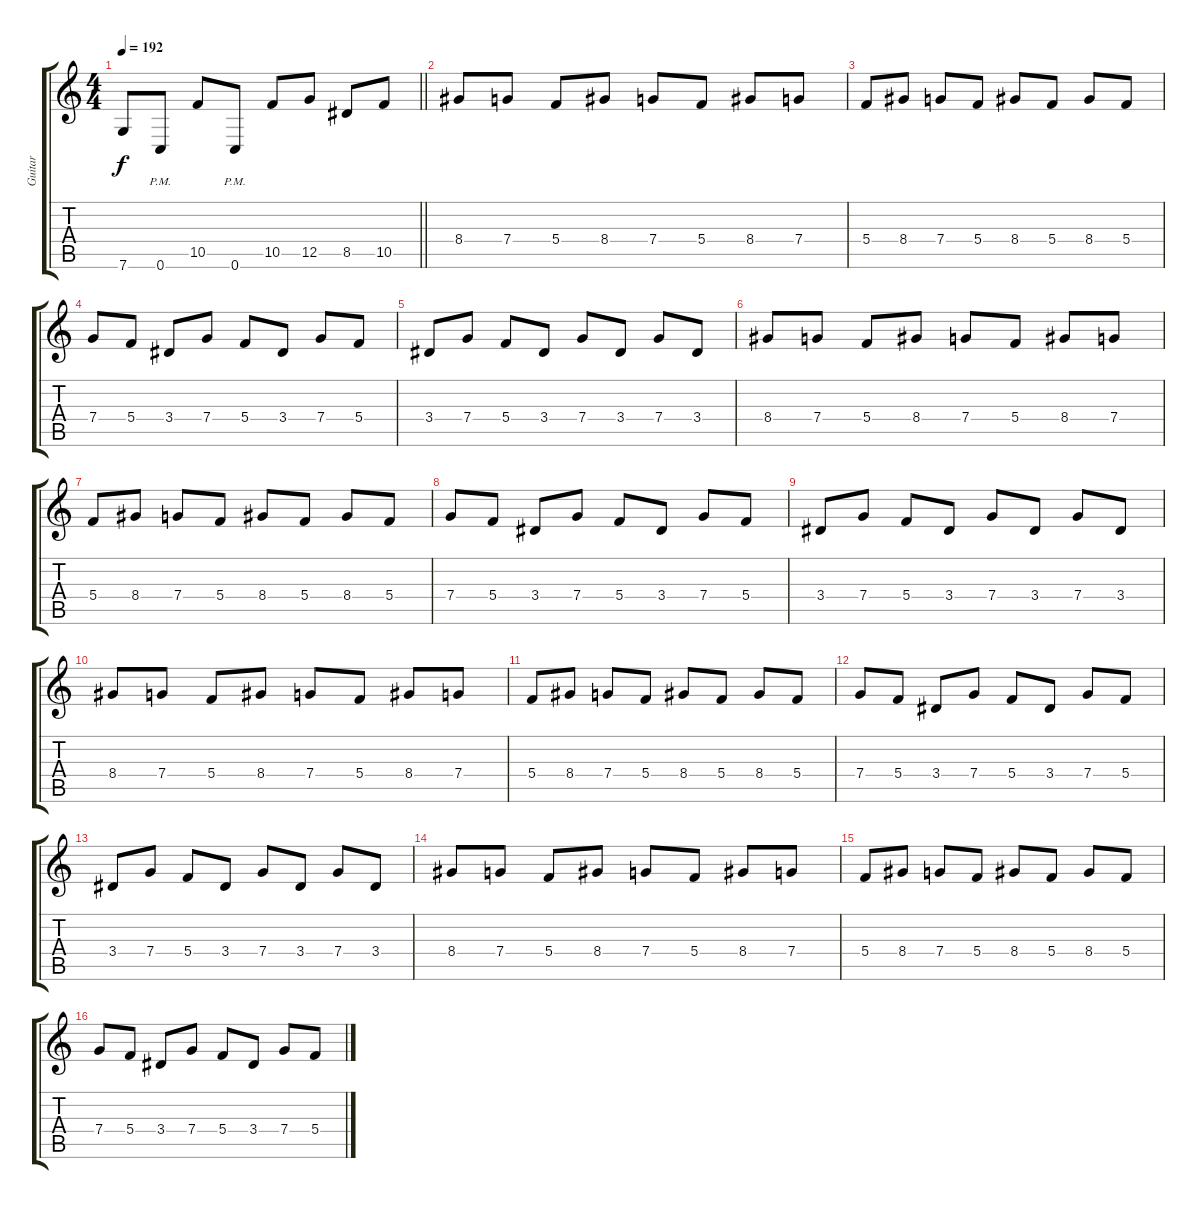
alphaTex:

\track ("Guitar" "Guitar") {instrument distortionguitar}
\staff {score tabs}
\tuning (D4 A3 F3 C3 G2 C2) {hide}
\ts (4 4)
\tempo 192
\clef g2
\barLineRight lightlight
\ks c
7.6{t}.8{dy f} 0.6{pm}.8 10.5.8 0.6{pm}.8 10.5.8 12.5.8 8.5.8 10.5.8 |
\section ("" "")
8.4.8 7.4.8 5.4.8 8.4.8 7.4.8 5.4.8 8.4.8 7.4.8 |
5.4.8 8.4.8 7.4.8 5.4.8 8.4.8 5.4.8 8.4.8 5.4.8 |
7.4.8 5.4.8 3.4.8 7.4.8 5.4.8 3.4.8 7.4.8 5.4.8 |
3.4.8 7.4.8 5.4.8 3.4.8 7.4.8 3.4.8 7.4.8 3.4.8 |
8.4.8 7.4.8 5.4.8 8.4.8 7.4.8 5.4.8 8.4.8 7.4.8 |
5.4.8 8.4.8 7.4.8 5.4.8 8.4.8 5.4.8 8.4.8 5.4.8 |
7.4.8 5.4.8 3.4.8 7.4.8 5.4.8 3.4.8 7.4.8 5.4.8 |
3.4.8 7.4.8 5.4.8 3.4.8 7.4.8 3.4.8 7.4.8 3.4.8 |
8.4.8 7.4.8 5.4.8 8.4.8 7.4.8 5.4.8 8.4.8 7.4.8 |
5.4.8 8.4.8 7.4.8 5.4.8 8.4.8 5.4.8 8.4.8 5.4.8 |
7.4.8 5.4.8 3.4.8 7.4.8 5.4.8 3.4.8 7.4.8 5.4.8 |
3.4.8 7.4.8 5.4.8 3.4.8 7.4.8 3.4.8 7.4.8 3.4.8 |
8.4.8 7.4.8 5.4.8 8.4.8 7.4.8 5.4.8 8.4.8 7.4.8 |
5.4.8 8.4.8 7.4.8 5.4.8 8.4.8 5.4.8 8.4.8 5.4.8 |
7.4.8 5.4.8 3.4.8 7.4.8 5.4.8 3.4.8 7.4.8 5.4.8
